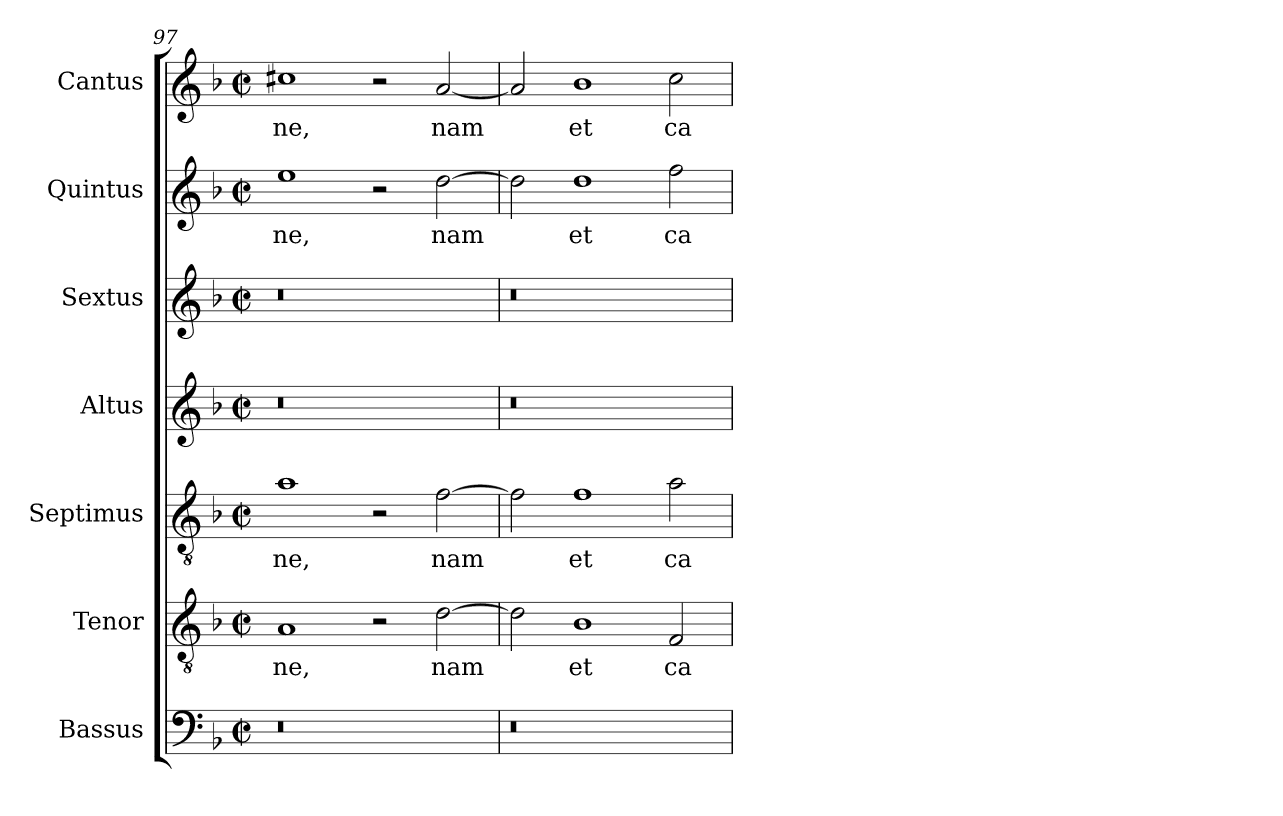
**kern	**kern	**text	**kern	**text	**kern	**kern	**kern	**text	**kern	**text
*part7	*part6	*part6	*part5	*part5	*part4	*part3	*part2	*part2	*part1	*part1
*staff7	*staff6	*staff6	*staff5	*staff5	*staff4	*staff3	*staff2	*staff2	*staff1	*staff1
*I"Bassus	*I"Tenor	*	*I"Septimus	*	*I"Altus	*I"Sextus	*I"Quintus	*	*I"Cantus	*
*clefF4	*clefGv2	*	*clefGv2	*	*clefG2	*clefG2	*clefG2	*	*clefG2	*
*k[b-]	*k[b-]	*	*k[b-]	*	*k[b-]	*k[b-]	*k[b-]	*	*k[b-]	*
*F:	*F:	*	*F:	*	*F:	*F:	*F:	*	*F:	*
*M2/2	*M2/2	*	*M2/2	*	*M2/2	*M2/2	*M2/2	*	*M2/2	*
*met(c|)	*met(c|)	*	*met(c|)	*	*met(c|)	*met(c|)	*met(c|)	*	*met(c|)	*
=97	=97	=97	=97	=97	=97	=97	=97	=97	=97	=97
!	!	!LO:LY:b:cj	!	!LO:LY:b:cj	!	!	!	!LO:LY:b:cj	!	!LO:LY:b:cj
0r	1A	ne,	1a	-ne,	0r	0r	1ee	-ne,	1cc#X	-ne,
.	2r	.	2r	.	.	.	2r	.	2r	.
!	!	!LO:LY:b	!	!LO:LY:b	!	!	!	!LO:LY:b	!	!LO:LY:b
.	[>2d\	nam	[>2f\	nam	.	.	[>2dd\	nam	[>2a/	nam
!!LO:PB:g=z
=98	=98	=98	=98	=98	=98	=98	=98	=98	=98	=98
0r	2d\]	.	2f\]	.	0r	0r	2dd\]	.	2a/]	.
!	!	!LO:LY:b:cj	!	!LO:LY:b:cj	!	!	!	!LO:LY:b:cj	!	!LO:LY:b:cj
.	1B-	et	1f	et	.	.	1dd	et	1b-	et
!	!	!LO:LY:b:cj	!	!LO:LY:b:cj	!	!	!	!LO:LY:b:cj	!	!LO:LY:b:cj
.	2F/	ca	2a\	ca-	.	.	2ff\	ca	2cc\	ca-
=	=	=	=	=	=	=	=	=	=	=
*-	*-	*-	*-	*-	*-	*-	*-	*-	*-	*-
